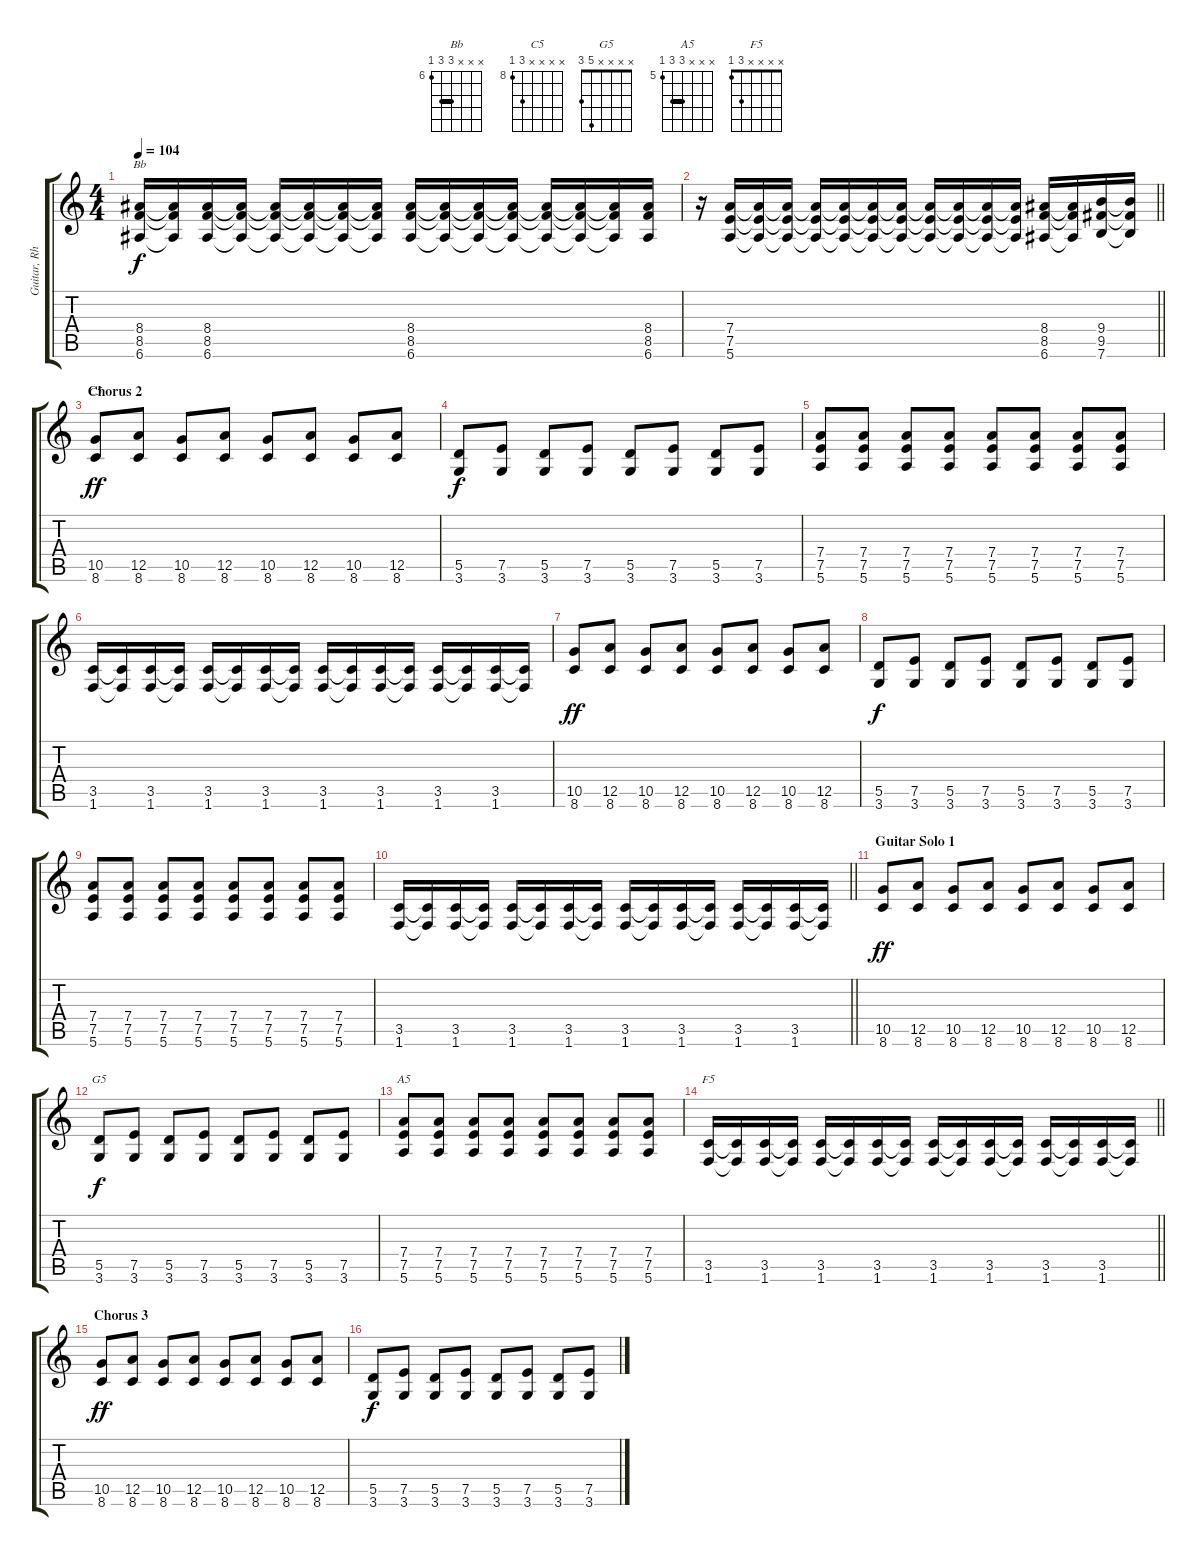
\track ("Guitar, Rhythm" "Guitar, Rh") {instrument distortionguitar}
\staff {score tabs}
\tuning (E4 B3 G3 D3 A2 E2) {hide}
\chord ("Bb" x x x 8 8 6) {firstfret 6 barre 8}
\chord ("C5" x x x x 10 8) {firstfret 8}
\chord ("G5" x x x x 5 3)
\chord ("A5" x x x 7 7 5) {firstfret 5 barre 7}
\chord ("F5" x x x x 3 1)
\ts (4 4)
\tempo 104
\clef g2
\ks c
(8.4 8.5 6.6).16{ch "Bb" dy f} (8.4{t} 8.5{t} 6.6{t}).16 (8.4 8.5 6.6).16 (8.4{t} 8.5{t} 6.6{t}).16 (8.4{t} 8.5{t} 6.6{t}).16 (8.4{t} 8.5{t} 6.6{t}).16 (8.4{t} 8.5{t} 6.6{t}).16 (8.4{t} 8.5{t} 6.6{t}).16 (8.4 8.5 6.6).16 (8.4{t} 8.5{t} 6.6{t}).16 (8.4{t} 8.5{t} 6.6{t}).16 (8.4{t} 8.5{t} 6.6{t}).16 (8.4{t} 8.5{t} 6.6{t}).16 (8.4{t} 8.5{t} 6.6{t}).16 (8.4{t} 8.5{t} 6.6{t}).16 (8.4 8.5 6.6).16 |
\barLineRight lightlight
r.16 (7.4 7.5 5.6).16 (7.4{t} 7.5{t} 5.6{t}).16 (7.4{t} 7.5{t} 5.6{t}).16 (7.4{t} 7.5{t} 5.6{t}).16 (7.4{t} 7.5{t} 5.6{t}).16 (7.4{t} 7.5{t} 5.6{t}).16 (7.4{t} 7.5{t} 5.6{t}).16 (7.4{t} 7.5{t} 5.6{t}).16 (7.4{t} 7.5{t} 5.6{t}).16 (7.4{t} 7.5{t} 5.6{t}).16 (7.4{t} 7.5{t} 5.6{t}).16 (8.4 8.5 6.6).16 (8.4{t} 8.5{t} 6.6{t}).16 (9.4 9.5 7.6).16 (9.4{t} 9.5{t} 7.6{t}).16 |
\section ("" "Chorus 2")
(10.5 8.6).8{ch "C5" dy ff} (12.5 8.6).8 (10.5 8.6).8 (12.5 8.6).8 (10.5 8.6).8 (12.5 8.6).8 (10.5 8.6).8 (12.5 8.6).8 |
(5.5 3.6).8{dy f} (7.5 3.6).8 (5.5 3.6).8 (7.5 3.6).8 (5.5 3.6).8 (7.5 3.6).8 (5.5 3.6).8 (7.5 3.6).8 |
(7.4 7.5 5.6).8 (7.4 7.5 5.6).8 (7.4 7.5 5.6).8 (7.4 7.5 5.6).8 (7.4 7.5 5.6).8 (7.4 7.5 5.6).8 (7.4 7.5 5.6).8 (7.4 7.5 5.6).8 |
(3.5 1.6).16 (3.5{t} 1.6{t}).16 (3.5 1.6).16 (3.5{t} 1.6{t}).16 (3.5 1.6).16 (3.5{t} 1.6{t}).16 (3.5 1.6).16 (3.5{t} 1.6{t}).16 (3.5 1.6).16 (3.5{t} 1.6{t}).16 (3.5 1.6).16 (3.5{t} 1.6{t}).16 (3.5 1.6).16 (3.5{t} 1.6{t}).16 (3.5 1.6).16 (3.5{t} 1.6{t}).16 |
(10.5 8.6).8{dy ff} (12.5 8.6).8 (10.5 8.6).8 (12.5 8.6).8 (10.5 8.6).8 (12.5 8.6).8 (10.5 8.6).8 (12.5 8.6).8 |
(5.5 3.6).8{dy f} (7.5 3.6).8 (5.5 3.6).8 (7.5 3.6).8 (5.5 3.6).8 (7.5 3.6).8 (5.5 3.6).8 (7.5 3.6).8 |
(7.4 7.5 5.6).8 (7.4 7.5 5.6).8 (7.4 7.5 5.6).8 (7.4 7.5 5.6).8 (7.4 7.5 5.6).8 (7.4 7.5 5.6).8 (7.4 7.5 5.6).8 (7.4 7.5 5.6).8 |
\barLineRight lightlight
(3.5 1.6).16 (3.5{t} 1.6{t}).16 (3.5 1.6).16 (3.5{t} 1.6{t}).16 (3.5 1.6).16 (3.5{t} 1.6{t}).16 (3.5 1.6).16 (3.5{t} 1.6{t}).16 (3.5 1.6).16 (3.5{t} 1.6{t}).16 (3.5 1.6).16 (3.5{t} 1.6{t}).16 (3.5 1.6).16 (3.5{t} 1.6{t}).16 (3.5 1.6).16 (3.5{t} 1.6{t}).16 |
\section ("" "Guitar Solo 1")
(10.5 8.6).8{dy ff} (12.5 8.6).8 (10.5 8.6).8 (12.5 8.6).8 (10.5 8.6).8 (12.5 8.6).8 (10.5 8.6).8 (12.5 8.6).8 |
(5.5 3.6).8{ch "G5" dy f} (7.5 3.6).8 (5.5 3.6).8 (7.5 3.6).8 (5.5 3.6).8 (7.5 3.6).8 (5.5 3.6).8 (7.5 3.6).8 |
(7.4 7.5 5.6).8{ch "A5"} (7.4 7.5 5.6).8 (7.4 7.5 5.6).8 (7.4 7.5 5.6).8 (7.4 7.5 5.6).8 (7.4 7.5 5.6).8 (7.4 7.5 5.6).8 (7.4 7.5 5.6).8 |
\barLineRight lightlight
(3.5 1.6).16{ch "F5"} (3.5{t} 1.6{t}).16 (3.5 1.6).16 (3.5{t} 1.6{t}).16 (3.5 1.6).16 (3.5{t} 1.6{t}).16 (3.5 1.6).16 (3.5{t} 1.6{t}).16 (3.5 1.6).16 (3.5{t} 1.6{t}).16 (3.5 1.6).16 (3.5{t} 1.6{t}).16 (3.5 1.6).16 (3.5{t} 1.6{t}).16 (3.5 1.6).16 (3.5{t} 1.6{t}).16 |
\section ("" "Chorus 3")
(10.5 8.6).8{dy ff} (12.5 8.6).8 (10.5 8.6).8 (12.5 8.6).8 (10.5 8.6).8 (12.5 8.6).8 (10.5 8.6).8 (12.5 8.6).8 |
(5.5 3.6).8{dy f} (7.5 3.6).8 (5.5 3.6).8 (7.5 3.6).8 (5.5 3.6).8 (7.5 3.6).8 (5.5 3.6).8 (7.5 3.6).8
